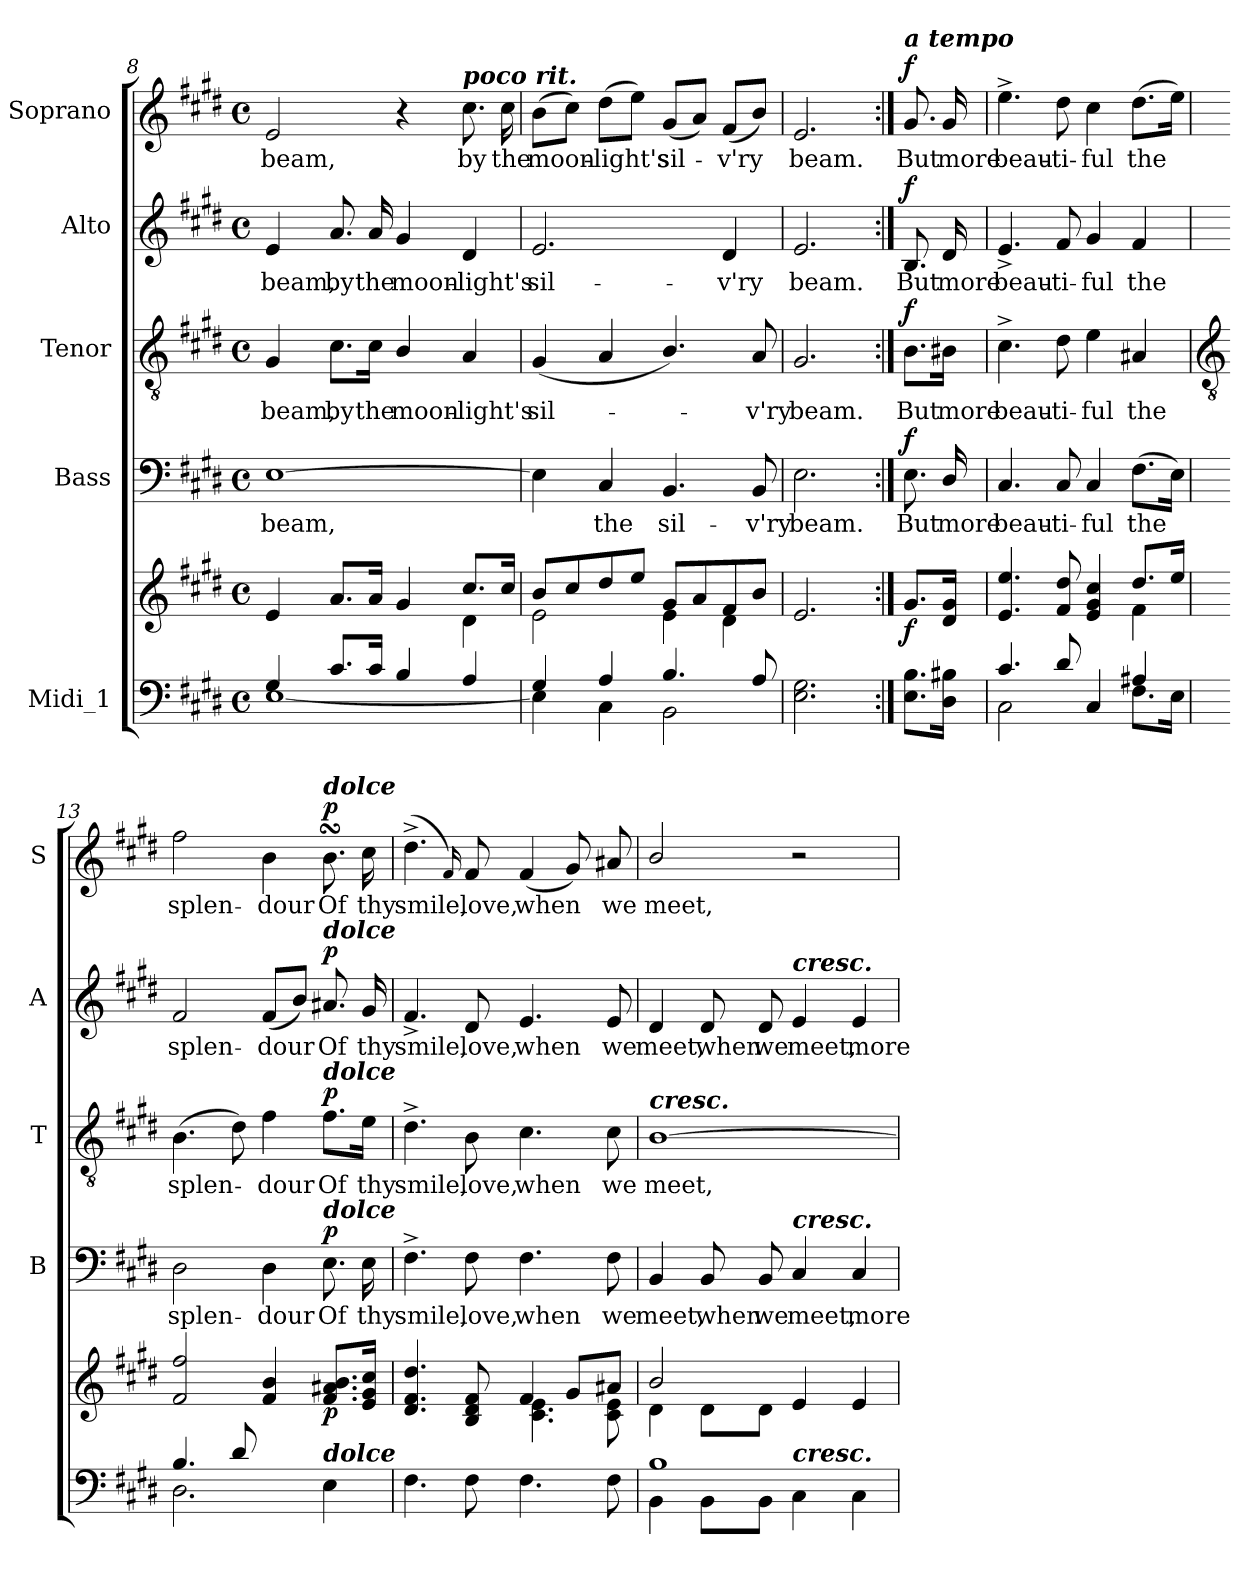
**kern	**kern	**dynam	**kern	**text	**dynam	**kern	**text	**dynam	**kern	**text	**dynam	**kern	**text	**dynam
*part5	*part5	*part5	*part4	*part4	*part4	*part3	*part3	*part3	*part2	*part2	*part2	*part1	*part1	*part1
*staff6	*staff5	*staff5/6	*staff4	*staff4	*staff4	*staff3	*staff3	*staff3	*staff2	*staff2	*staff2	*staff1	*staff1	*staff1
*I"Midi_1	*	*	*I"Bass	*	*	*I"Tenor	*	*	*I"Alto	*	*	*I"Soprano	*	*
*	*	*	*I'B	*	*	*I'T	*	*	*I'A	*	*	*I'S	*	*
!!LO:LB:g=z
*clefF4	*clefG2	*	*clefF4	*	*	*clefGv2	*	*	*clefG2	*	*	*clefG2	*	*
*k[f#c#g#d#]	*k[f#c#g#d#]	*	*k[f#c#g#d#]	*	*	*k[f#c#g#d#]	*	*	*k[f#c#g#d#]	*	*	*k[f#c#g#d#]	*	*
*E:	*E:	*	*E:	*	*	*E:	*	*	*E:	*	*	*E:	*	*
*M4/4	*M4/4	*	*M4/4	*	*	*M4/4	*	*	*M4/4	*	*	*M4/4	*	*
*met(c)	*met(c)	*	*met(c)	*	*	*met(c)	*	*	*met(c)	*	*	*met(c)	*	*
=8	=8	=8	=8	=8	=8	=8	=8	=8	=8	=8	=8	=8	=8	=8
*^	*^	*	*	*	*	*	*	*	*	*	*	*	*	*
!	!	!	!	!	!	!LO:LY:b	!	!	!LO:LY:b	!	!	!LO:LY:b	!	!	!LO:LY:b	!
4G#/	[1E	4e	2ryy	.	[1E	beam,	.	4G#	beam,	.	4e	beam,	.	2e	beam,	.
!	!	!	!	!	!	!	!	!	!LO:LY:b	!	!	!LO:LY:b	!	!	!	!
8.c#/L	.	8.aL	.	.	.	.	.	8.c#\L	by	.	8.a	by	.	.	.	.
!	!	!	!	!	!	!	!	!	!LO:LY:b	!	!	!LO:LY:b	!	!	!	!
16c#/J	.	16aJ	.	.	.	.	.	16c#\Jk	the	.	16a	the	.	.	.	.
!	!	!	!	!	!	!	!	!	!LO:LY:b	!	!	!LO:LY:b	!	!	!	!
4B/	.	4g#	4ryy	.	.	.	.	4B/	moon-	.	4g#	moon-	.	4r	.	.
!	!	!	!	!	!	!	!	!	!	!	!	!	!	!LO:TX:a:Bi:t=poco rit.	!	!
!	!	!	!	!	!	!	!	!	!LO:LY:b	!	!	!LO:LY:b	!	!	!LO:LY:b	!
4A/	.	8.cc#/L	4d#\	.	.	.	.	4A	-light's	.	4d#	-light's	.	8.cc#	by	.
!	!	!	!	!	!	!	!	!	!	!	!	!	!	!	!LO:LY:b	!
.	.	16cc#/J	.	.	.	.	.	.	.	.	.	.	.	16cc#	the	.
=9	=9	=9	=9	=9	=9	=9	=9	=9	=9	=9	=9	=9	=9	=9	=9	=9
!	!	!	!	!	!	!	!	!	!LO:LY:b	!	!	!LO:LY:b	!	!	!LO:LY:b	!
4G#	4E]	8b/L	2e\	.	4E]	.	.	(<4G#	sil-	.	2.e	sil-	.	(>8bL	moon-	.
.	.	8cc#/	.	.	.	.	.	.	.	.	.	.	.	8cc#J)	.	.
!	!	!	!	!	!	!LO:LY:b	!	!	!	!	!	!	!	!	!LO:LY:b	!
4A	4C#\	8dd#/	.	.	4C#	the	.	4A	.	.	.	.	.	(>8dd#L	light's	.
.	.	8ee/J	.	.	.	.	.	.	.	.	.	.	.	8eeJ)	.	.
!	!	!	!	!	!	!LO:LY:b	!	!	!	!	!	!	!	!	!LO:LY:b	!
4.B/	2BB\	8g#L	4e\	.	4.BB	sil-	.	4.B/)	.	.	.	.	.	(<8g#L	sil-	.
.	.	8a	.	.	.	.	.	.	.	.	.	.	.	8aJ)	.	.
!	!	!	!	!	!	!	!	!	!	!	!	!LO:LY:b	!	!	!LO:LY:b	!
.	.	8f#	4d#\	.	.	.	.	.	.	.	4d#	-v'ry	.	(<8f#L	v'ry	.
!	!	!	!	!	!	!LO:LY:b	!	!	!LO:LY:b	!	!	!	!	!	!	!
8A/	.	8bJ	.	.	8BB	-v'ry	.	8A	v'ry	.	.	.	.	8bJ)	.	.
=10	=10	=10	=10	=10	=10	=10	=10	=10	=10	=10	=10	=10	=10	=10	=10	=10
!	!	!	!	!	!	!LO:LY:b	!	!	!LO:LY:b	!	!	!LO:LY:b	!	!	!LO:LY:b	!
2.E 2.G#	2.ryy	2.e	2.ryy	.	2.E	beam.	.	2.G#	beam.	.	2.e	beam.	.	2.e	beam.	.
=11:|!	=11:|!	=11:|!	=11:|!	=11:|!	=11:|!	=11:|!	=11:|!	=11:|!	=11:|!	=11:|!	=11:|!	=11:|!	=11:|!	=11:|!	=11:|!	=11:|!
!	!	!	!	!	!	!	!	!	!	!	!	!	!	!LO:TX:a:Bi:t=a tempo	!	!
!	!	!	!	!LO:DY:b	!	!LO:LY:b	!LO:DY:b	!	!LO:LY:b	!LO:DY:b	!	!LO:LY:b	!LO:DY:b	!	!LO:LY:b	!LO:DY:b
8.E 8.BL	4ryy	8.g#L	4ryy	f	8.E	But	f	8.B\L	But	f	8.B	But	f	8.g#	But	f
!	!	!	!	!	!	!LO:LY:b	!	!	!LO:LY:b	!	!	!LO:LY:b	!	!	!LO:LY:b	!
16D# 16B#XJ	.	16d# 16g#J	.	.	16D#/	more	.	16B#X\Jk	more	.	16d#	more	.	16g#	more	.
=12	=12	=12	=12	=12	=12	=12	=12	=12	=12	=12	=12	=12	=12	=12	=12	=12
!	!	!	!	!	!	!LO:LY:b	!	!	!LO:LY:b	!	!	!LO:LY:b	!	!	!LO:LY:b	!
4.c#/	2C#\	4.e 4.ee	2ryy	.	4.C#	beau-	.	4.c#^	beau-	.	4.e^	beau-	.	4.ee^	beau-	.
!	!	!	!	!	!	!LO:LY:b	!	!	!LO:LY:b	!	!	!LO:LY:b	!	!	!LO:LY:b	!
8d#/	.	8f# 8dd#	.	.	8C#	-ti-	.	8d#	-ti-	.	8f#	-ti-	.	8dd#	-ti-	.
!	!	!	!	!	!	!LO:LY:b	!	!	!LO:LY:b	!	!	!LO:LY:b	!	!	!LO:LY:b	!
4C#	4ryy	4e 4g# 4cc#	4ryy	.	4C#	-ful	.	4e	-ful	.	4g#	-ful	.	4cc#	-ful	.
!	!	!	!	!	!	!LO:LY:b	!	!	!LO:LY:b	!	!	!LO:LY:b	!	!	!LO:LY:b	!
4A#X/	8.F#L	8.dd#/L	4f#\	.	(>8.F#L	the	.	4A#X	the	.	4f#	the	.	(>8.dd#L	the	.
.	16EJ	16ee/J	.	.	16EJ)	.	.	.	.	.	.	.	.	16eeJ)	.	.
!!LO:LB:g=z
=13	=13	=13	=13	=13	=13	=13	=13	=13	=13	=13	=13	=13	=13	=13	=13	=13
*	*	*	*	*	*	*	*	*clefGv2	*	*	*	*	*	*	*	*
!	!	!	!	!	!	!LO:LY:b	!	!	!LO:LY:b	!	!	!LO:LY:b	!	!	!LO:LY:b	!
4.B/	2.D#	2f# 2ff#	1ryy	.	2D#	splen-	.	(>4.B	splen-	.	2f#	splen-	.	2ff#	splen-	.
8d#/	.	.	.	.	.	.	.	8d#)	.	.	.	.	.	.	.	.
!	!	!	!	!	!	!LO:LY:b	!	!	!LO:LY:b	!	!	!LO:LY:b	!	!	!LO:LY:b	!
2ryy	.	4f# 4b	.	.	4D#	-dour	.	4f#	dour	.	(<8f#L	-dour	.	4b	-dour	.
.	.	.	.	.	.	.	.	.	.	.	8bJ)	.	.	.	.	.
!	!	!	!	!	!	!	!	!	!	!	!	!	!	!LO:TX:a:Bi:t=dolce	!	!
!	!	!	!	!	!	!	!	!	!	!	!LO:TX:a:Bi:t=dolce	!	!	!	!	!
!	!	!	!	!	!	!	!	!LO:TX:a:Bi:t=dolce	!	!	!	!	!	!	!	!
!	!	!	!	!	!LO:TX:a:Bi:t=dolce	!	!	!	!	!	!	!	!	!	!	!
!	!LO:TX:a:Bi:t=dolce	!	!	!	!	!	!	!	!	!	!	!	!	!	!	!
!	!	!	!	!LO:DY:b	!	!LO:LY:b	!LO:DY:b	!	!LO:LY:b	!LO:DY:b	!	!LO:LY:b	!LO:DY:b	!	!LO:LY:b	!LO:DY:b
.	4E	8.f# 8.a#X 8.bL	.	p	8.E	Of	p	8.f#\L	Of	p	8.a#X	Of	p	8.bsSSS	Of	p
!	!	!	!	!	!	!LO:LY:b	!	!	!LO:LY:b	!	!	!LO:LY:b	!	!	!LO:LY:b	!
.	.	16e 16g# 16cc#J	.	.	16E	thy	.	16e\Jk	thy	.	16g#	thy	.	16cc#	thy	.
=14	=14	=14	=14	=14	=14	=14	=14	=14	=14	=14	=14	=14	=14	=14	=14	=14
!	!	!	!	!	!	!LO:LY:b	!	!	!LO:LY:b	!	!	!LO:LY:b	!	!	!LO:LY:b	!
1ryy	4.F#	4.d# 4.f# 4.dd#	2ryy	.	4.F#^	smile,	.	4.d#^	smile,	.	4.f#^	smile,	.	(>4.dd#^	smile,	.
.	.	.	.	.	.	.	.	.	.	.	.	.	.	16qqf#)	.	.
!	!	!	!	!	!	!LO:LY:b	!	!	!LO:LY:b	!	!	!LO:LY:b	!	!	!LO:LY:b	!
.	8F#	8B 8d# 8f#	.	.	8F#	love,	.	8B	love,	.	8d#	love,	.	8f#	love,	.
!	!	!	!	!	!	!LO:LY:b	!	!	!LO:LY:b	!	!	!LO:LY:b	!	!	!LO:LY:b	!
.	4.F#	4f#	4.c#\ 4.e\	.	4.F#	when	.	4.c#	when	.	4.e	when	.	(<4f#	when	.
.	.	8g#L	.	.	.	.	.	.	.	.	.	.	.	8g#)	.	.
!	!	!	!	!	!	!LO:LY:b	!	!	!LO:LY:b	!	!	!LO:LY:b	!	!	!LO:LY:b	!
.	8F#	8a#XJ	8c#\ 8e\	.	8F#	we	.	8c#	we	.	8e	we	.	8a#X	we	.
=15	=15	=15	=15	=15	=15	=15	=15	=15	=15	=15	=15	=15	=15	=15	=15	=15
!	!	!	!	!	!	!	!	!LO:TX:a:Bi:t=cresc.	!	!	!	!	!	!	!	!
!	!	!	!	!	!	!LO:LY:b	!	!	!LO:LY:b	!	!	!LO:LY:b	!	!	!LO:LY:b	!
1B	4BB\	2b/	4d#\	.	4BB	meet,	.	[1B	meet,	.	4d#	meet,	.	2b/	meet,	.
!	!	!	!	!	!	!LO:LY:b	!	!	!	!	!	!LO:LY:b	!	!	!	!
.	8BB\L	.	8d#\L	.	8BB	when	.	.	.	.	8d#	when	.	.	.	.
!	!	!	!	!	!	!LO:LY:b	!	!	!	!	!	!LO:LY:b	!	!	!	!
.	8BB\J	.	8d#\J	.	8BB	we	.	.	.	.	8d#	we	.	.	.	.
!	!	!	!	!	!	!	!	!	!	!	!LO:TX:a:Bi:t=cresc.	!	!	!	!	!
!	!	!	!	!	!LO:TX:a:Bi:t=cresc.	!	!	!	!	!	!	!	!	!	!	!
!	!LO:TX:a:Bi:t=cresc.	!	!	!	!	!	!	!	!	!	!	!	!	!	!	!
!	!	!	!	!	!	!LO:LY:b	!	!	!	!	!	!LO:LY:b	!	!	!	!
.	4C#\	2ryy	4e/	.	4C#	meet,	.	.	.	.	4e	meet,	.	2r	.	.
!	!	!	!	!	!	!LO:LY:b	!	!	!	!	!	!LO:LY:b	!	!	!	!
.	4C#\	.	4e/	.	4C#	more	.	.	.	.	4e	more	.	.	.	.
*v	*v	*	*	*	*	*	*	*	*	*	*	*	*	*	*	*
*	*v	*v	*	*	*	*	*	*	*	*	*	*	*	*	*
=	=	=	=	=	=	=	=	=	=	=	=	=	=	=
*-	*-	*-	*-	*-	*-	*-	*-	*-	*-	*-	*-	*-	*-	*-
